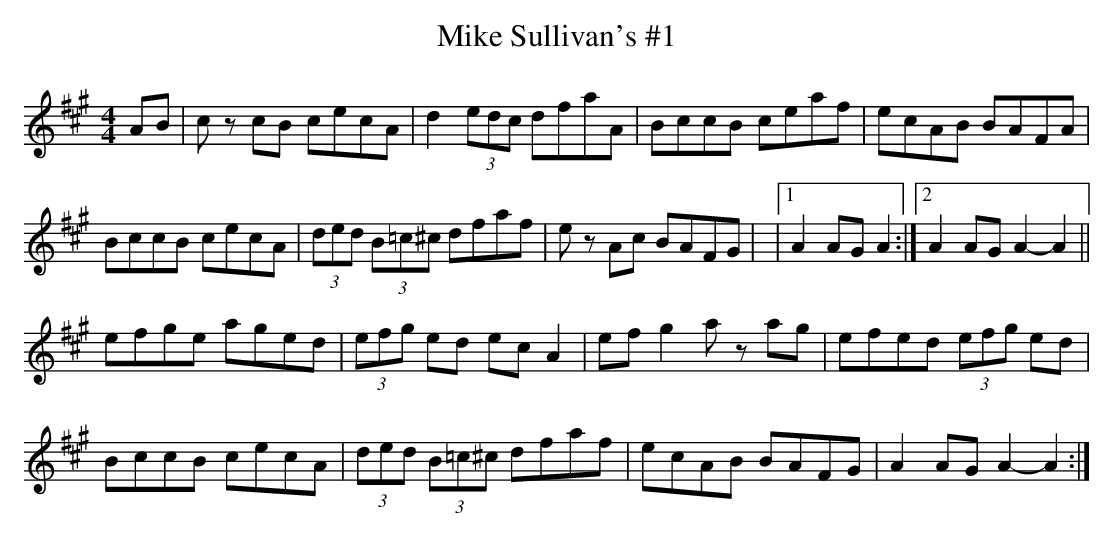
X:1
T: Mike Sullivan's #1
L: 1/8
M: 4/4
K: A
AB|c z cB cecA|d2 (3edc dfaA|BccB ceaf|ecAB BAFA|
BccB cecA|(3ded (3B=c^c dfaf|e z Ac BAFG|\
|1 A2 AG A2 :|2 A2 AG A2-A2||
efge aged|(3efg ed ec A2|ef g2a z ag|efed (3efg ed|
BccB cecA|(3ded (3B=c^c dfaf|ecAB BAFG|A2 AG A2-A2 :|
